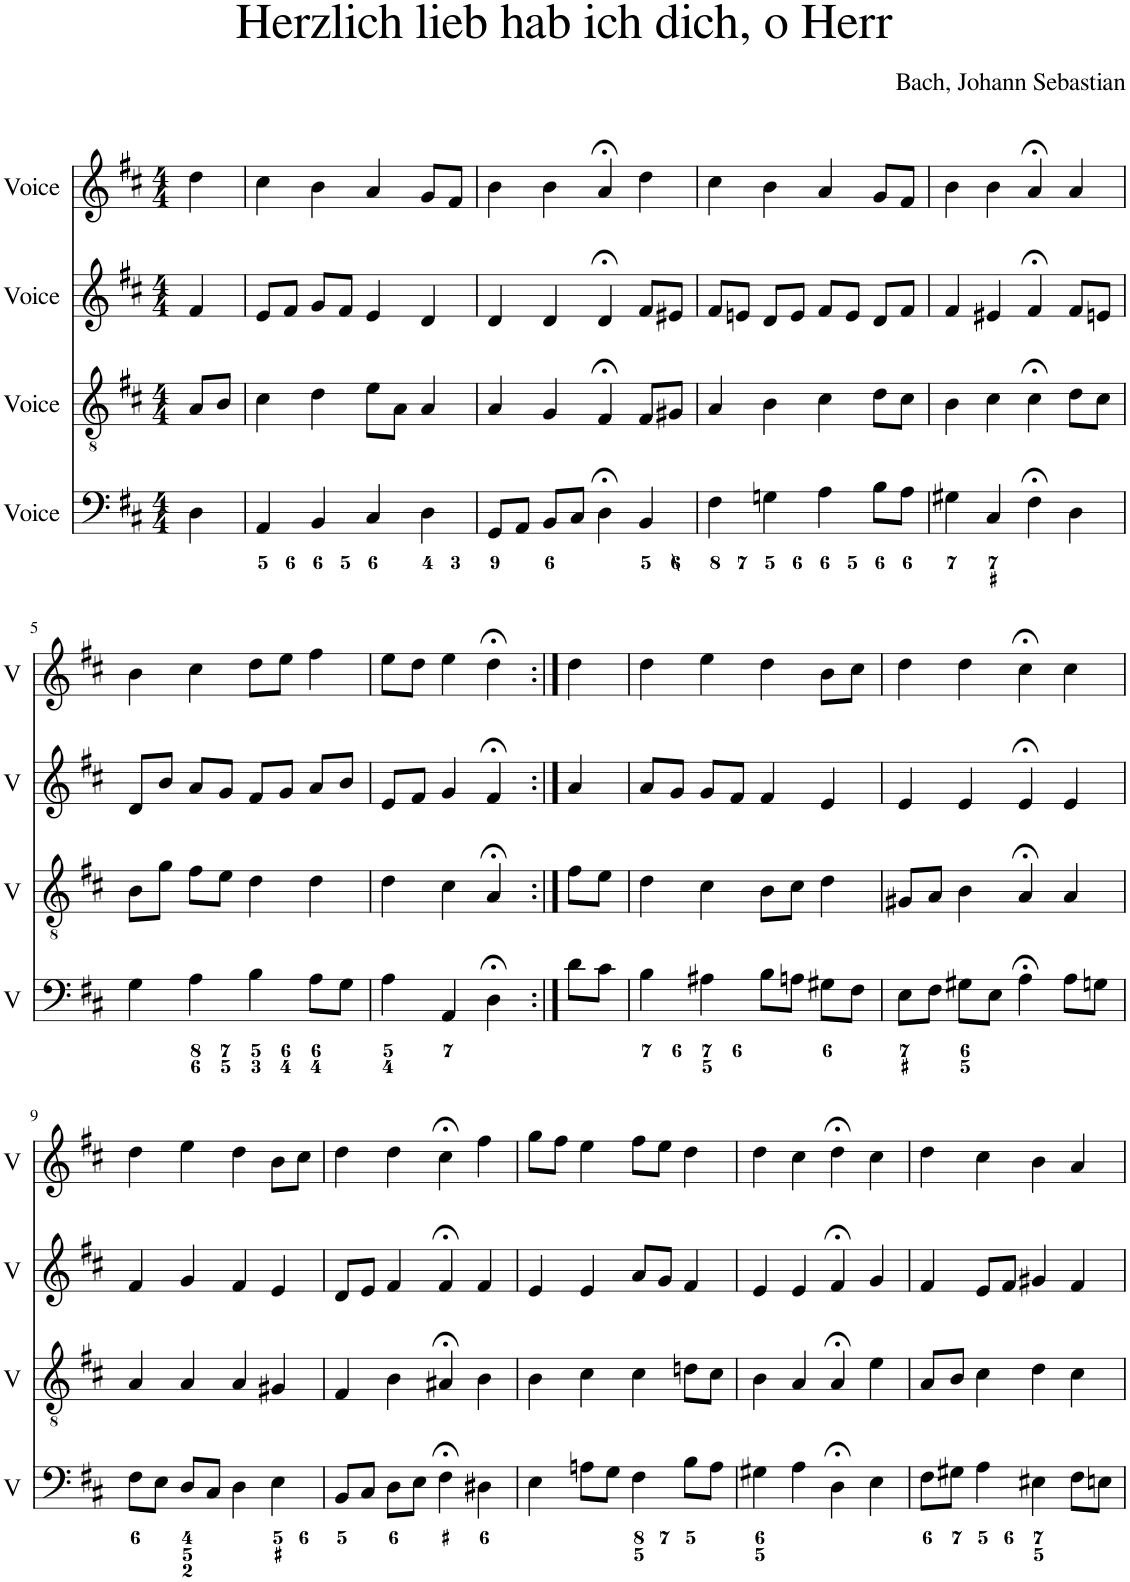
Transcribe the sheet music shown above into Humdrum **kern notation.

**kern	**kern	**kern	**kern
*part4	*part3	*part2	*part1
*staff4	*staff3	*staff2	*staff1
*I"Voice	*I"Voice	*I"Voice	*I"Voice
*I'V	*I'V	*I'V	*I'V
*clefF4	*clefGv2	*clefG2	*clefG2
*k[f#c#]	*k[f#c#]	*k[f#c#]	*k[f#c#]
*M4/4	*M4/4	*M4/4	*M4/4
=	=	=	=
4D\	8A/L	4f#/	4dd\
.	8B/J	.	.
=1	=1	=1	=1
4AA/	4c#\	8e/L	4cc#\
.	.	8f#/J	.
4BB/	4d\	8g/L	4b\
.	.	8f#/J	.
4C#/	8e\L	4e/	4a/
.	8A\J	.	.
4D\	4A/	4d/	8g/L
.	.	.	8f#/J
=2	=2	=2	=2
8GG/L	4A/	4d/	4b\
8AA/J	.	.	.
8BB/L	4G/	4d/	4b\
8C#/J	.	.	.
4D;<\	4F#;</	4d;</	4a;</
4BB/	8F#/L	8f#/L	4dd\
.	8G#X/J	8e#X/J	.
=3	=3	=3	=3
4F#\	4A/	8f#/L	4cc#\
.	.	8en/J	.
4Gn\	4B\	8d/L	4b\
.	.	8e/J	.
4A\	4c#\	8f#/L	4a/
.	.	8e/J	.
8B\L	8d\L	8d/L	8g/L
8A\J	8c#\J	8f#/J	8f#/J
=4	=4	=4	=4
4G#X\	4B\	4f#/	4b\
4C#/	4c#\	4e#X/	4b\
4F#;<\	4c#;<\	4f#;</	4a;</
4D\	8d\L	8f#/L	4a/
.	8c#\J	8en/J	.
!!LO:LB:g=z
=5	=5	=5	=5
4G\	8B\L	8d/L	4b\
.	8g\J	8b/J	.
4A\	8f#\L	8a/L	4cc#\
.	8e\J	8g/J	.
4B\	4d\	8f#/L	8dd\L
.	.	8g/J	8ee\J
8A\L	4d\	8a/L	4ff#\
8G\J	.	8b/J	.
=6	=6	=6	=6
4A\	4d\	8e/L	8ee\L
.	.	8f#/J	8dd\J
4AA/	4c#\	4g/	4ee\
4D;<\	4A;</	4f#;</	4dd;<\
=6X1:|!	=6X1:|!	=6X1:|!	=6X1:|!
8d\L	8f#\L	4a/	4dd\
8c#\J	8e\J	.	.
=7	=7	=7	=7
4B\	4d\	8a/L	4dd\
.	.	8g/J	.
4A#X\	4c#\	8g/L	4ee\
.	.	8f#/J	.
8B\L	8B\L	4f#/	4dd\
8An\J	8c#\J	.	.
8G#X\L	4d\	4e/	8b\L
8F#\J	.	.	8cc#\J
=8	=8	=8	=8
8E\L	8G#X/L	4e/	4dd\
8F#\J	8A/J	.	.
8G#X\L	4B\	4e/	4dd\
8E\J	.	.	.
4A;<\	4A;</	4e;</	4cc#;<\
8A\L	4A/	4e/	4cc#\
8Gn\J	.	.	.
!!LO:LB:g=z
=9	=9	=9	=9
8F#\L	4A/	4f#/	4dd\
8E\J	.	.	.
8D/L	4A/	4g/	4ee\
8C#/J	.	.	.
4D\	4A/	4f#/	4dd\
4E\	4G#X/	4e/	8b\L
.	.	.	8cc#\J
=10	=10	=10	=10
8BB/L	4F#/	8d/L	4dd\
8C#/J	.	8e/J	.
8D\L	4B\	4f#/	4dd\
8E\J	.	.	.
4F#;<\	4A#X;</	4f#;</	4cc#;<\
4D#X\	4B\	4f#/	4ff#\
=11	=11	=11	=11
4E\	4B\	4e/	8gg\L
.	.	.	8ff#\J
8An\L	4c#\	4e/	4ee\
8G\J	.	.	.
4F#\	4c#\	8a/L	8ff#\L
.	.	8g/J	8ee\J
8B\L	8dn\L	4f#/	4dd\
8A\J	8c#\J	.	.
=12	=12	=12	=12
4G#X\	4B\	4e/	4dd\
4A\	4A/	4e/	4cc#\
4D;<\	4A;</	4f#;</	4dd;<\
4E\	4e\	4g/	4cc#\
=13	=13	=13	=13
8F#\L	8A/L	4f#/	4dd\
8G#X\J	8B/J	.	.
4A\	4c#\	8e/L	4cc#\
.	.	8f#/J	.
4E#X\	4d\	4g#X/	4b\
8F#\L	4c#\	4f#/	4a/
8En\J	.	.	.
=	=	=	=
*-	*-	*-	*-
